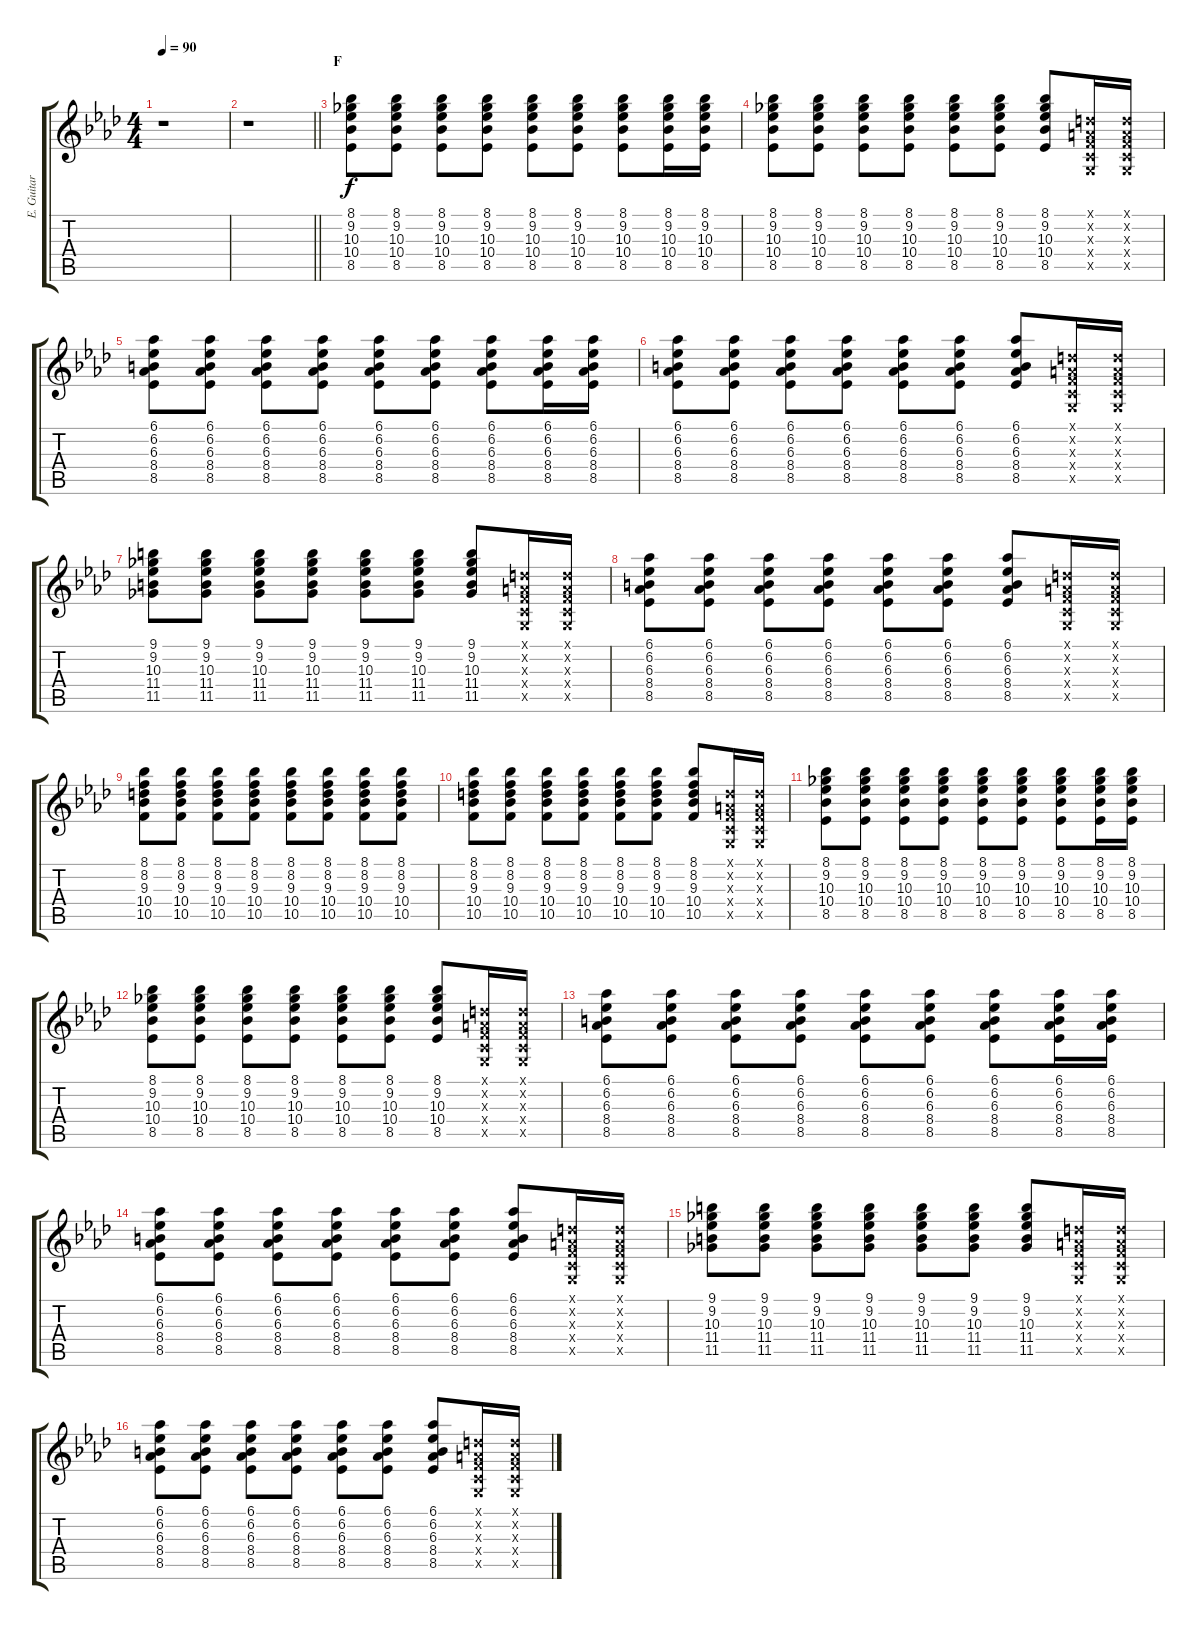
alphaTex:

\track ("E. Guitar II" "E. Guitar ") {instrument overdrivenguitar}
\staff {score tabs}
\tuning (D4 A3 F3 C3 G2 D2) {hide}
\ts (4 4)
\tempo 90
\clef g2
\ks ab
r.1{dy f} |
\barLineRight lightlight
r.1 |
\section ("" "F")
(8.1 9.2 10.3 10.4 8.5).8 (8.1 9.2 10.3 10.4 8.5).8 (8.1 9.2 10.3 10.4 8.5).8 (8.1 9.2 10.3 10.4 8.5).8 (8.1 9.2 10.3 10.4 8.5).8 (8.1 9.2 10.3 10.4 8.5).8 (8.1 9.2 10.3 10.4 8.5).8 (8.1 9.2 10.3 10.4 8.5).16 (8.1 9.2 10.3 10.4 8.5).16 |
(8.1 9.2 10.3 10.4 8.5).8 (8.1 9.2 10.3 10.4 8.5).8 (8.1 9.2 10.3 10.4 8.5).8 (8.1 9.2 10.3 10.4 8.5).8 (8.1 9.2 10.3 10.4 8.5).8 (8.1 9.2 10.3 10.4 8.5).8 (8.1 9.2 10.3 10.4 8.5).8 (0.1{x} 0.2{x} 0.3{x} 0.4{x} 0.5{x}).16 (0.1{x} 0.2{x} 0.3{x} 0.4{x} 0.5{x}).16 |
(6.1 6.2 6.3 8.4 8.5).8 (6.1 6.2 6.3 8.4 8.5).8 (6.1 6.2 6.3 8.4 8.5).8 (6.1 6.2 6.3 8.4 8.5).8 (6.1 6.2 6.3 8.4 8.5).8 (6.1 6.2 6.3 8.4 8.5).8 (6.1 6.2 6.3 8.4 8.5).8 (6.1 6.2 6.3 8.4 8.5).16 (6.1 6.2 6.3 8.4 8.5).16 |
(6.1 6.2 6.3 8.4 8.5).8 (6.1 6.2 6.3 8.4 8.5).8 (6.1 6.2 6.3 8.4 8.5).8 (6.1 6.2 6.3 8.4 8.5).8 (6.1 6.2 6.3 8.4 8.5).8 (6.1 6.2 6.3 8.4 8.5).8 (6.1 6.2 6.3 8.4 8.5).8 (0.1{x} 0.2{x} 0.3{x} 0.4{x} 0.5{x}).16 (0.1{x} 0.2{x} 0.3{x} 0.4{x} 0.5{x}).16 |
(9.1 9.2 10.3 11.4 11.5).8 (9.1 9.2 10.3 11.4 11.5).8 (9.1 9.2 10.3 11.4 11.5).8 (9.1 9.2 10.3 11.4 11.5).8 (9.1 9.2 10.3 11.4 11.5).8 (9.1 9.2 10.3 11.4 11.5).8 (9.1 9.2 10.3 11.4 11.5).8 (0.1{x} 0.2{x} 0.3{x} 0.4{x} 0.5{x}).16 (0.1{x} 0.2{x} 0.3{x} 0.4{x} 0.5{x}).16 |
(6.1 6.2 6.3 8.4 8.5).8 (6.1 6.2 6.3 8.4 8.5).8 (6.1 6.2 6.3 8.4 8.5).8 (6.1 6.2 6.3 8.4 8.5).8 (6.1 6.2 6.3 8.4 8.5).8 (6.1 6.2 6.3 8.4 8.5).8 (6.1 6.2 6.3 8.4 8.5).8 (0.1{x} 0.2{x} 0.3{x} 0.4{x} 0.5{x}).16 (0.1{x} 0.2{x} 0.3{x} 0.4{x} 0.5{x}).16 |
(8.1 8.2 9.3 10.4 10.5).8 (8.1 8.2 9.3 10.4 10.5).8 (8.1 8.2 9.3 10.4 10.5).8 (8.1 8.2 9.3 10.4 10.5).8 (8.1 8.2 9.3 10.4 10.5).8 (8.1 8.2 9.3 10.4 10.5).8 (8.1 8.2 9.3 10.4 10.5).8 (8.1 8.2 9.3 10.4 10.5).8 |
(8.1 8.2 9.3 10.4 10.5).8 (8.1 8.2 9.3 10.4 10.5).8 (8.1 8.2 9.3 10.4 10.5).8 (8.1 8.2 9.3 10.4 10.5).8 (8.1 8.2 9.3 10.4 10.5).8 (8.1 8.2 9.3 10.4 10.5).8 (8.1 8.2 9.3 10.4 10.5).8 (0.1{x} 0.2{x} 0.3{x} 0.4{x} 0.5{x}).16 (0.1{x} 0.2{x} 0.3{x} 0.4{x} 0.5{x}).16 |
(8.1 9.2 10.3 10.4 8.5).8 (8.1 9.2 10.3 10.4 8.5).8 (8.1 9.2 10.3 10.4 8.5).8 (8.1 9.2 10.3 10.4 8.5).8 (8.1 9.2 10.3 10.4 8.5).8 (8.1 9.2 10.3 10.4 8.5).8 (8.1 9.2 10.3 10.4 8.5).8 (8.1 9.2 10.3 10.4 8.5).16 (8.1 9.2 10.3 10.4 8.5).16 |
(8.1 9.2 10.3 10.4 8.5).8 (8.1 9.2 10.3 10.4 8.5).8 (8.1 9.2 10.3 10.4 8.5).8 (8.1 9.2 10.3 10.4 8.5).8 (8.1 9.2 10.3 10.4 8.5).8 (8.1 9.2 10.3 10.4 8.5).8 (8.1 9.2 10.3 10.4 8.5).8 (0.1{x} 0.2{x} 0.3{x} 0.4{x} 0.5{x}).16 (0.1{x} 0.2{x} 0.3{x} 0.4{x} 0.5{x}).16 |
(6.1 6.2 6.3 8.4 8.5).8 (6.1 6.2 6.3 8.4 8.5).8 (6.1 6.2 6.3 8.4 8.5).8 (6.1 6.2 6.3 8.4 8.5).8 (6.1 6.2 6.3 8.4 8.5).8 (6.1 6.2 6.3 8.4 8.5).8 (6.1 6.2 6.3 8.4 8.5).8 (6.1 6.2 6.3 8.4 8.5).16 (6.1 6.2 6.3 8.4 8.5).16 |
(6.1 6.2 6.3 8.4 8.5).8 (6.1 6.2 6.3 8.4 8.5).8 (6.1 6.2 6.3 8.4 8.5).8 (6.1 6.2 6.3 8.4 8.5).8 (6.1 6.2 6.3 8.4 8.5).8 (6.1 6.2 6.3 8.4 8.5).8 (6.1 6.2 6.3 8.4 8.5).8 (0.1{x} 0.2{x} 0.3{x} 0.4{x} 0.5{x}).16 (0.1{x} 0.2{x} 0.3{x} 0.4{x} 0.5{x}).16 |
(9.1 9.2 10.3 11.4 11.5).8 (9.1 9.2 10.3 11.4 11.5).8 (9.1 9.2 10.3 11.4 11.5).8 (9.1 9.2 10.3 11.4 11.5).8 (9.1 9.2 10.3 11.4 11.5).8 (9.1 9.2 10.3 11.4 11.5).8 (9.1 9.2 10.3 11.4 11.5).8 (0.1{x} 0.2{x} 0.3{x} 0.4{x} 0.5{x}).16 (0.1{x} 0.2{x} 0.3{x} 0.4{x} 0.5{x}).16 |
(6.1 6.2 6.3 8.4 8.5).8 (6.1 6.2 6.3 8.4 8.5).8 (6.1 6.2 6.3 8.4 8.5).8 (6.1 6.2 6.3 8.4 8.5).8 (6.1 6.2 6.3 8.4 8.5).8 (6.1 6.2 6.3 8.4 8.5).8 (6.1 6.2 6.3 8.4 8.5).8 (0.1{x} 0.2{x} 0.3{x} 0.4{x} 0.5{x}).16 (0.1{x} 0.2{x} 0.3{x} 0.4{x} 0.5{x}).16
